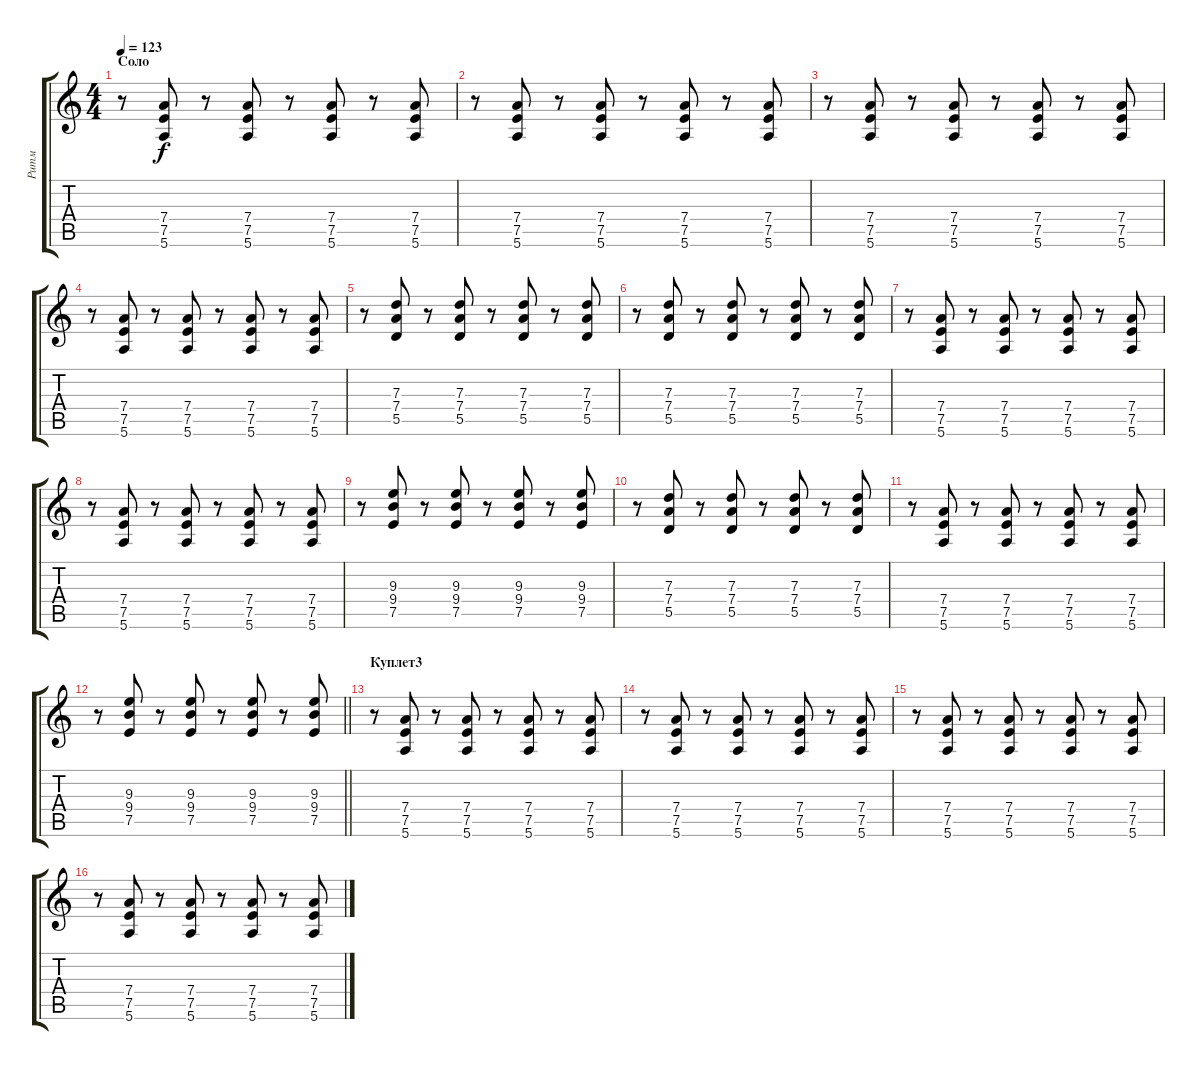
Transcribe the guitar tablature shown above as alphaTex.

\track ("Ритм" "Ритм") {instrument distortionguitar}
\staff {score tabs}
\tuning (E4 B3 G3 D3 A2 E2) {hide}
\ts (4 4)
\section ("" "Соло")
\tempo 123
\clef g2
\ks c
r.8{dy f} (7.4 7.5 5.6).8 r.8 (7.4 7.5 5.6).8 r.8 (7.4 7.5 5.6).8 r.8 (7.4 7.5 5.6).8 |
r.8 (7.4 7.5 5.6).8 r.8 (7.4 7.5 5.6).8 r.8 (7.4 7.5 5.6).8 r.8 (7.4 7.5 5.6).8 |
r.8 (7.4 7.5 5.6).8 r.8 (7.4 7.5 5.6).8 r.8 (7.4 7.5 5.6).8 r.8 (7.4 7.5 5.6).8 |
r.8 (7.4 7.5 5.6).8 r.8 (7.4 7.5 5.6).8 r.8 (7.4 7.5 5.6).8 r.8 (7.4 7.5 5.6).8 |
r.8 (7.3 7.4 5.5).8 r.8 (7.3 7.4 5.5).8 r.8 (7.3 7.4 5.5).8 r.8 (7.3 7.4 5.5).8 |
r.8 (7.3 7.4 5.5).8 r.8 (7.3 7.4 5.5).8 r.8 (7.3 7.4 5.5).8 r.8 (7.3 7.4 5.5).8 |
r.8 (7.4 7.5 5.6).8 r.8 (7.4 7.5 5.6).8 r.8 (7.4 7.5 5.6).8 r.8 (7.4 7.5 5.6).8 |
r.8 (7.4 7.5 5.6).8 r.8 (7.4 7.5 5.6).8 r.8 (7.4 7.5 5.6).8 r.8 (7.4 7.5 5.6).8 |
r.8 (9.3 9.4 7.5).8 r.8 (9.3 9.4 7.5).8 r.8 (9.3 9.4 7.5).8 r.8 (9.3 9.4 7.5).8 |
r.8 (7.3 7.4 5.5).8 r.8 (7.3 7.4 5.5).8 r.8 (7.3 7.4 5.5).8 r.8 (7.3 7.4 5.5).8 |
r.8 (7.4 7.5 5.6).8 r.8 (7.4 7.5 5.6).8 r.8 (7.4 7.5 5.6).8 r.8 (7.4 7.5 5.6).8 |
\barLineRight lightlight
r.8 (9.3 9.4 7.5).8 r.8 (9.3 9.4 7.5).8 r.8 (9.3 9.4 7.5).8 r.8 (9.3 9.4 7.5).8 |
\section ("" "Куплет3")
r.8 (7.4 7.5 5.6).8 r.8 (7.4 7.5 5.6).8 r.8 (7.4 7.5 5.6).8 r.8 (7.4 7.5 5.6).8 |
r.8 (7.4 7.5 5.6).8 r.8 (7.4 7.5 5.6).8 r.8 (7.4 7.5 5.6).8 r.8 (7.4 7.5 5.6).8 |
r.8 (7.4 7.5 5.6).8 r.8 (7.4 7.5 5.6).8 r.8 (7.4 7.5 5.6).8 r.8 (7.4 7.5 5.6).8 |
r.8 (7.4 7.5 5.6).8 r.8 (7.4 7.5 5.6).8 r.8 (7.4 7.5 5.6).8 r.8 (7.4 7.5 5.6).8
